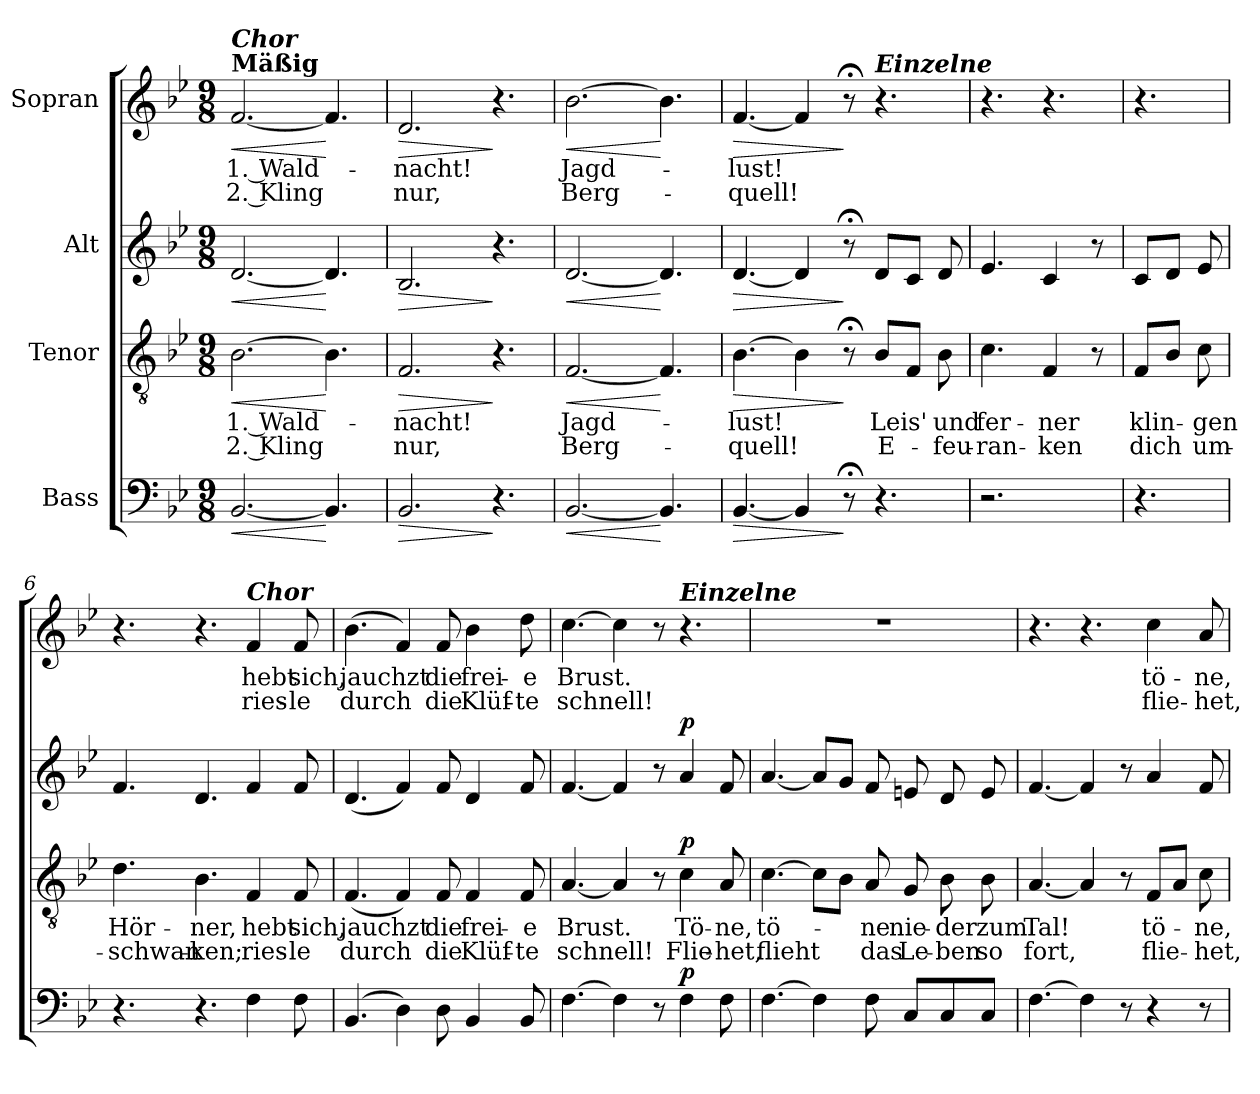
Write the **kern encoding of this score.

**kern	**dynam	**kern	**text	**text	**dynam	**kern	**dynam	**kern	**text	**text	**dynam
*part4	*part4	*part3	*part3	*part3	*part3	*part2	*part2	*part1	*part1	*part1	*part1
*staff4	*staff4	*staff3	*staff3	*staff3	*staff3	*staff2	*staff2	*staff1	*staff1	*staff1	*staff1
*I"Bass	*	*I"Tenor	*	*	*	*I"Alt	*	*I"Sopran	*	*	*
*clefF4	*	*clefGv2	*	*	*	*clefG2	*	*clefG2	*	*	*
*k[b-e-]	*	*k[b-e-]	*	*	*	*k[b-e-]	*	*k[b-e-]	*	*	*
*M9/8	*	*M9/8	*	*	*	*M9/8	*	*M9/8	*	*	*
=1	=1	=1	=1	=1	=1	=1	=1	=1	=1	=1	=1
!	!	!	!	!	!	!	!	!LO:TX:a:B:t=Mäßig	!	!	!
!	!	!	!	!	!	!	!	!LO:TX:a:Bi:t=Chor	!	!	!
!	!LO:HP:b	!	!LO:LY:b	!LO:LY:b	!LO:HP:b	!	!LO:HP:b	!	!LO:LY:b	!LO:LY:b	!LO:HP:b
[2.BB-/	<	[2.B-\	1. Wald-	2. Kling	<	[2.d/	<	[2.f/	1. Wald-	2. Kling	<
4.BB-/]	[	4.B-\]	.	.	[	4.d/]	[	4.f/]	.	.	[
=2	=2	=2	=2	=2	=2	=2	=2	=2	=2	=2	=2
!	!LO:HP:b	!	!LO:LY:b	!LO:LY:b	!LO:HP:b	!	!LO:HP:b	!	!LO:LY:b	!LO:LY:b	!LO:HP:b
2.BB-/	>	2.F/	-nacht!	nur,	>	2.B-/	>	2.d/	-nacht!	nur,	>
4.r	]	4.r	.	.	]	4.r	]	4.r	.	.	]
=3	=3	=3	=3	=3	=3	=3	=3	=3	=3	=3	=3
!	!LO:HP:b	!	!LO:LY:b	!LO:LY:b	!LO:HP:b	!	!LO:HP:b	!	!LO:LY:b	!LO:LY:b	!LO:HP:b
[2.BB-/	<	[2.F/	Jagd-	Berg-	<	[2.d/	<	[2.b-\	Jagd-	Berg-	<
4.BB-/]	[	4.F/]	.	.	[	4.d/]	[	4.b-\]	.	.	[
=4	=4	=4	=4	=4	=4	=4	=4	=4	=4	=4	=4
!	!LO:HP:b	!	!LO:LY:b	!LO:LY:b	!LO:HP:b	!	!LO:HP:b	!	!LO:LY:b	!LO:LY:b	!LO:HP:b
[4.BB-/	>	[4.B-\	-lust!	-quell!	>	[4.d/	>	[4.f/	-lust!	-quell!	>
4BB-/]	.	4B-\]	.	.	.	4d/]	.	4f/]	.	.	.
8r;<	]	8r;<	.	.	]	8r;<	]	8r;<	.	.	]
!	!	!	!	!	!	!	!	!LO:TX:a:Bi:t=Einzelne	!	!	!
!	!	!	!LO:LY:b	!LO:LY:b	!	!	!	!	!	!	!
4.r	.	8B-/L	Leis'	E-	.	8d/L	.	4.r	.	.	.
.	.	8F/J	.	.	.	8c/J	.	.	.	.	.
!	!	!	!LO:LY:b	!LO:LY:b	!	!	!	!	!	!	!
.	.	8B-\	und	-feu-	.	8d/	.	.	.	.	.
=5	=5	=5	=5	=5	=5	=5	=5	=5	=5	=5	=5
!	!	!	!LO:LY:b	!LO:LY:b	!	!	!	!	!	!	!
2.r	.	4.c\	fer-	-ran-	.	4.e-/	.	4.r	.	.	.
!	!	!	!LO:LY:b	!LO:LY:b	!	!	!	!	!	!	!
.	.	4F/	-ner	-ken	.	4c/	.	4.r	.	.	.
.	.	8r	.	.	.	8r	.	.	.	.	.
!!LO:LB:g=z
=5X1	=5X1	=5X1	=5X1	=5X1	=5X1	=5X1	=5X1	=5X1	=5X1	=5X1	=5X1
!	!	!	!LO:LY:b	!LO:LY:b	!	!	!	!	!	!	!
4.r	.	8F/L	klin-	dich	.	8c/L	.	4.r	.	.	.
.	.	8B-/J	.	.	.	8d/J	.	.	.	.	.
!	!	!	!LO:LY:b	!LO:LY:b	!	!	!	!	!	!	!
.	.	8c\	-gen	um-	.	8e-/	.	.	.	.	.
=6	=6	=6	=6	=6	=6	=6	=6	=6	=6	=6	=6
!	!	!	!LO:LY:b	!LO:LY:b	!	!	!	!	!	!	!
4.r	.	4.d\	Hör-	-schwan-	.	4.f/	.	4.r	.	.	.
!	!	!	!LO:LY:b	!LO:LY:b	!	!	!	!	!	!	!
4.r	.	4.B-\	-ner,	-ken;	.	4.d/	.	4.r	.	.	.
!	!	!	!	!	!	!	!	!LO:TX:a:Bi:t=Chor	!	!	!
!	!	!	!LO:LY:b	!LO:LY:b	!	!	!	!	!LO:LY:b	!LO:LY:b	!
4F\	.	4F/	hebt	ries-	.	4f/	.	4f/	hebt	ries-	.
!	!	!	!LO:LY:b	!LO:LY:b	!	!	!	!	!LO:LY:b	!LO:LY:b	!
8F\	.	8F/	sich,	-le	.	8f/	.	8f/	sich,	-le	.
=7	=7	=7	=7	=7	=7	=7	=7	=7	=7	=7	=7
!	!	!	!LO:LY:b	!LO:LY:b	!	!	!	!	!LO:LY:b	!LO:LY:b	!
(4.BB-/	.	(4.F/	jauchzt	durch	.	(4.d/	.	(4.b-\	jauchzt	durch	.
4D\)	.	4F/)	.	.	.	4f/)	.	4f/)	.	.	.
!	!	!	!LO:LY:b	!LO:LY:b	!	!	!	!	!LO:LY:b	!LO:LY:b	!
8D\	.	8F/	die	die	.	8f/	.	8f/	die	die	.
!	!	!	!LO:LY:b	!LO:LY:b	!	!	!	!	!LO:LY:b	!LO:LY:b	!
4BB-/	.	4F/	frei-	Klüf-	.	4d/	.	4b-\	frei-	Klüf-	.
!	!	!	!LO:LY:b	!LO:LY:b	!	!	!	!	!LO:LY:b	!LO:LY:b	!
8BB-/	.	8F/	-e	-te	.	8f/	.	8dd\	-e	-te	.
=8	=8	=8	=8	=8	=8	=8	=8	=8	=8	=8	=8
!	!	!	!LO:LY:b	!LO:LY:b	!	!	!	!	!LO:LY:b	!LO:LY:b	!
[4.F\	.	[4.A/	Brust.	schnell!	.	[4.f/	.	[4.cc\	Brust.	schnell!	.
4F\]	.	4A/]	.	.	.	4f/]	.	4cc\]	.	.	.
8r	.	8r	.	.	.	8r	.	8r	.	.	.
!	!	!	!	!	!	!	!	!LO:TX:a:Bi:t=Einzelne	!	!	!
!	!LO:DY:a	!	!LO:LY:b	!LO:LY:b	!LO:DY:a	!	!LO:DY:a	!	!	!	!
4F\	p	4c\	Tö-	Flie-	p	4a/	p	4.r	.	.	.
!	!	!	!LO:LY:b	!LO:LY:b	!	!	!	!	!	!	!
8F\	.	8A/	-ne,	-het,	.	8f/	.	.	.	.	.
!!LO:LB:g=z
=9	=9	=9	=9	=9	=9	=9	=9	=9	=9	=9	=9
!	!	!	!LO:LY:b	!LO:LY:b	!	!	!	!	!	!	!
[4.F\	.	[4.c\	tö-	flieht	.	[4.a/	.	8%9r	.	.	.
4F\]	.	8c\L]	.	.	.	8a/L]	.	.	.	.	.
.	.	8B-\J	.	.	.	8g/J	.	.	.	.	.
!	!	!	!LO:LY:b	!LO:LY:b	!	!	!	!	!	!	!
8F\	.	8A/	-ne	das	.	8f/	.	.	.	.	.
!	!	!	!LO:LY:b	!LO:LY:b	!	!	!	!	!	!	!
8C/L	.	8G/	nie-	Le-	.	8en/	.	.	.	.	.
!	!	!	!LO:LY:b	!LO:LY:b	!	!	!	!	!	!	!
8C/	.	8B-\	-der	-ben	.	8d/	.	.	.	.	.
!	!	!	!LO:LY:b	!LO:LY:b	!	!	!	!	!	!	!
8C/J	.	8B-\	zum	so	.	8e/	.	.	.	.	.
=10	=10	=10	=10	=10	=10	=10	=10	=10	=10	=10	=10
!	!	!	!LO:LY:b	!LO:LY:b	!	!	!	!	!	!	!
[4.F\	.	[4.A/	Tal!	fort,	.	[4.f/	.	4.r	.	.	.
4F\]	.	4A/]	.	.	.	4f/]	.	4.r	.	.	.
8r	.	8r	.	.	.	8r	.	.	.	.	.
!	!	!	!LO:LY:b	!LO:LY:b	!	!	!	!	!LO:LY:b	!LO:LY:b	!
4r	.	8F/L	tö-	flie-	.	4a/	.	4cc\	tö-	flie-	.
.	.	8A/J	.	.	.	.	.	.	.	.	.
!	!	!	!LO:LY:b	!LO:LY:b	!	!	!	!	!LO:LY:b	!LO:LY:b	!
8r	.	8c\	-ne,	-het,	.	8f/	.	8a/	-ne,	-het,	.
=	=	=	=	=	=	=	=	=	=	=	=
*-	*-	*-	*-	*-	*-	*-	*-	*-	*-	*-	*-
